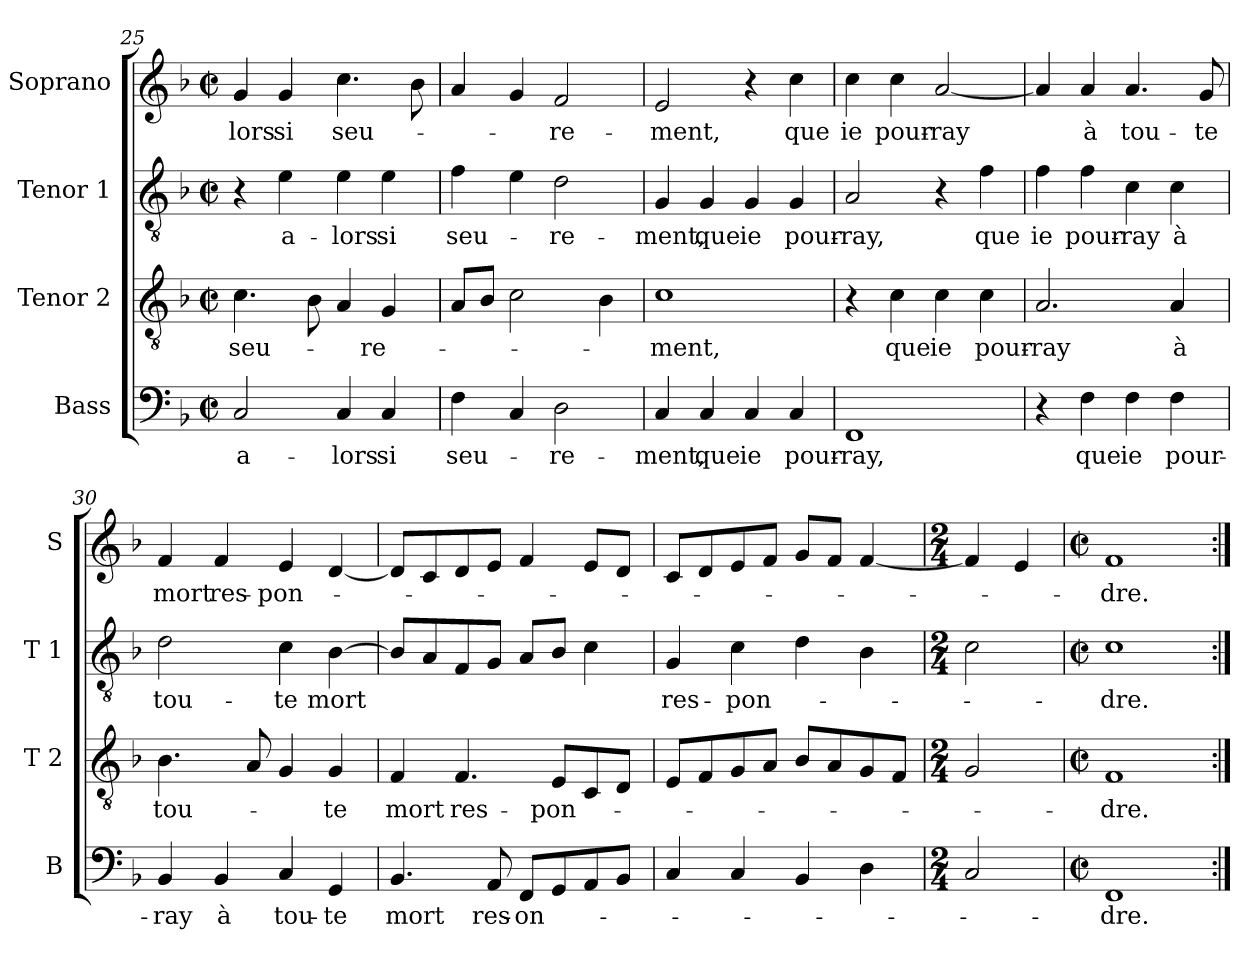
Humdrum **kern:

**kern	**text	**kern	**text	**kern	**text	**kern	**text
*part4	*part4	*part3	*part3	*part2	*part2	*part1	*part1
*staff4	*staff4	*staff3	*staff3	*staff2	*staff2	*staff1	*staff1
*I"Bass	*	*I"Tenor 2	*	*I"Tenor 1	*	*I"Soprano	*
*I'B	*	*I'T 2	*	*I'T 1	*	*I'S	*
!!LO:PB:g=z
*clefF4	*	*clefGv2	*	*clefGv2	*	*clefG2	*
*k[b-]	*	*k[b-]	*	*k[b-]	*	*k[b-]	*
*F:	*	*F:	*	*F:	*	*F:	*
*M2/2	*	*M2/2	*	*M2/2	*	*M2/2	*
*met(c|)	*	*met(c|)	*	*met(c|)	*	*met(c|)	*
=25	=25	=25	=25	=25	=25	=25	=25
!	!LO:LY:b	!	!LO:LY:b	!	!	!	!LO:LY:b
2C/	a-	4.c\	seu-	4r	.	4g/	-lors
!	!	!	!	!	!LO:LY:b	!	!LO:LY:b
.	.	.	.	4e\	a-	4g/	si
.	.	8B-\	.	.	.	.	.
!	!LO:LY:b	!	!	!	!LO:LY:b	!	!LO:LY:b
4C/	-lors	4A/	.	4e\	-lors	4.cc\	seu-
!	!LO:LY:b	!	!LO:LY:b	!	!LO:LY:b	!	!
4C/	si	4G/	-re-	4e\	si	.	.
.	.	.	.	.	.	8b-\	.
=26	=26	=26	=26	=26	=26	=26	=26
!	!LO:LY:b	!	!	!	!LO:LY:b	!	!
4F\	seu-	8A/L	.	4f\	seu-	4a/	.
.	.	8B-/J	.	.	.	.	.
4C/	.	2c\	.	4e\	.	4g/	.
!	!LO:LY:b	!	!	!	!LO:LY:b	!	!LO:LY:b
2D\	-re-	.	.	2d\	-re-	2f/	-re-
.	.	4B-\	.	.	.	.	.
=27	=27	=27	=27	=27	=27	=27	=27
!	!LO:LY:b	!	!LO:LY:b	!	!LO:LY:b	!	!LO:LY:b
4C/	-ment,	1c	-ment,	4G/	-ment,	2e/	-ment,
!	!LO:LY:b	!	!	!	!LO:LY:b	!	!
4C/	que	.	.	4G/	que	.	.
!	!LO:LY:b	!	!	!	!LO:LY:b	!	!
4C/	ie	.	.	4G/	ie	4r	.
!	!LO:LY:b	!	!	!	!LO:LY:b	!	!LO:LY:b
4C/	pour-	.	.	4G/	pour-	4cc\	que
=28	=28	=28	=28	=28	=28	=28	=28
!	!LO:LY:b	!	!	!	!LO:LY:b	!	!LO:LY:b
1FF	-ray,	4r	.	2A/	-ray,	4cc\	ie
!	!	!	!LO:LY:b	!	!	!	!LO:LY:b
.	.	4c\	que	.	.	4cc\	pour-
!	!	!	!LO:LY:b	!	!	!	!LO:LY:b
.	.	4c\	ie	4r	.	[2a/	-ray
!	!	!	!LO:LY:b	!	!LO:LY:b	!	!
.	.	4c\	pour-	4f\	que	.	.
=29	=29	=29	=29	=29	=29	=29	=29
!	!	!	!LO:LY:b	!	!LO:LY:b	!	!
4r	.	2.A/	-ray	4f\	ie	4a/]	.
!	!LO:LY:b	!	!	!	!LO:LY:b	!	!LO:LY:b
4F\	que	.	.	4f\	pour-	4a/	à
!	!LO:LY:b	!	!	!	!LO:LY:b	!	!LO:LY:b
4F\	ie	.	.	4c\	-ray	4.a/	tou-
!	!LO:LY:b	!	!LO:LY:b	!	!LO:LY:b	!	!
4F\	pour-	4A/	à	4c\	à	.	.
!	!	!	!	!	!	!	!LO:LY:b
.	.	.	.	.	.	8g/	-te
!!LO:LB:g=z
=30	=30	=30	=30	=30	=30	=30	=30
!	!LO:LY:b	!	!LO:LY:b	!	!LO:LY:b	!	!LO:LY:b
4BB-/	-ray	4.B-\	tou-	2d\	tou-	4f/	mort
!	!LO:LY:b	!	!	!	!	!	!LO:LY:b
4BB-/	à	.	.	.	.	4f/	res-
.	.	8A/	.	.	.	.	.
!	!LO:LY:b	!	!	!	!LO:LY:b	!	!LO:LY:b
4C/	tou-	4G/	.	4c\	-te	4e/	-pon-
!	!LO:LY:b	!	!LO:LY:b	!	!LO:LY:b	!	!
4GG/	-te	4G/	-te	[4B-\	mort	[4d/	.
=31	=31	=31	=31	=31	=31	=31	=31
!	!LO:LY:b	!	!LO:LY:b	!	!	!	!
4.BB-/	mort	4F/	mort	8B-/L]	.	8d/L]	.
.	.	.	.	8A/	.	8c/	.
!	!	!	!LO:LY:b	!	!	!	!
.	.	4.F/	res-	8F/	.	8d/	.
!	!LO:LY:b	!	!	!	!	!	!
8AA/	res-	.	.	8G/J	.	8e/J	.
!	!LO:LY:b	!	!	!	!	!	!
8FF/L	-on-	.	.	8A/L	.	4f/	.
!	!	!	!LO:LY:b	!	!	!	!
8GG/	.	8E/L	-pon-	8B-/J	.	.	.
8AA/	.	8C/	.	4c\	.	8e/L	.
8BB-/J	.	8D/J	.	.	.	8d/J	.
=32	=32	=32	=32	=32	=32	=32	=32
!	!	!	!	!	!LO:LY:b	!	!
4C/	.	8E/L	.	4G/	res-	8c/L	.
.	.	8F/	.	.	.	8d/	.
!	!	!	!	!	!LO:LY:b	!	!
4C/	.	8G/	.	4c\	-pon-	8e/	.
.	.	8A/J	.	.	.	8f/J	.
4BB-/	.	8B-/L	.	4d\	.	8g/L	.
.	.	8A/	.	.	.	8f/J	.
4D\	.	8G/	.	4B-\	.	[4f/	.
.	.	8F/J	.	.	.	.	.
=33	=33	=33	=33	=33	=33	=33	=33
*M2/4	*	*M2/4	*	*M2/4	*	*M2/4	*
2C/	.	2G/	.	2c\	.	4f/]	.
.	.	.	.	.	.	4e/	.
=34	=34	=34	=34	=34	=34	=34	=34
*M2/2	*	*M2/2	*	*M2/2	*	*M2/2	*
*met(c|)	*	*met(c|)	*	*met(c|)	*	*met(c|)	*
!	!LO:LY:b	!	!LO:LY:b	!	!LO:LY:b	!	!LO:LY:b
1FF	-dre.	1F	-dre.	1c	-dre.	1f	-dre.
=:|!	=:|!	=:|!	=:|!	=:|!	=:|!	=:|!	=:|!
*-	*-	*-	*-	*-	*-	*-	*-
